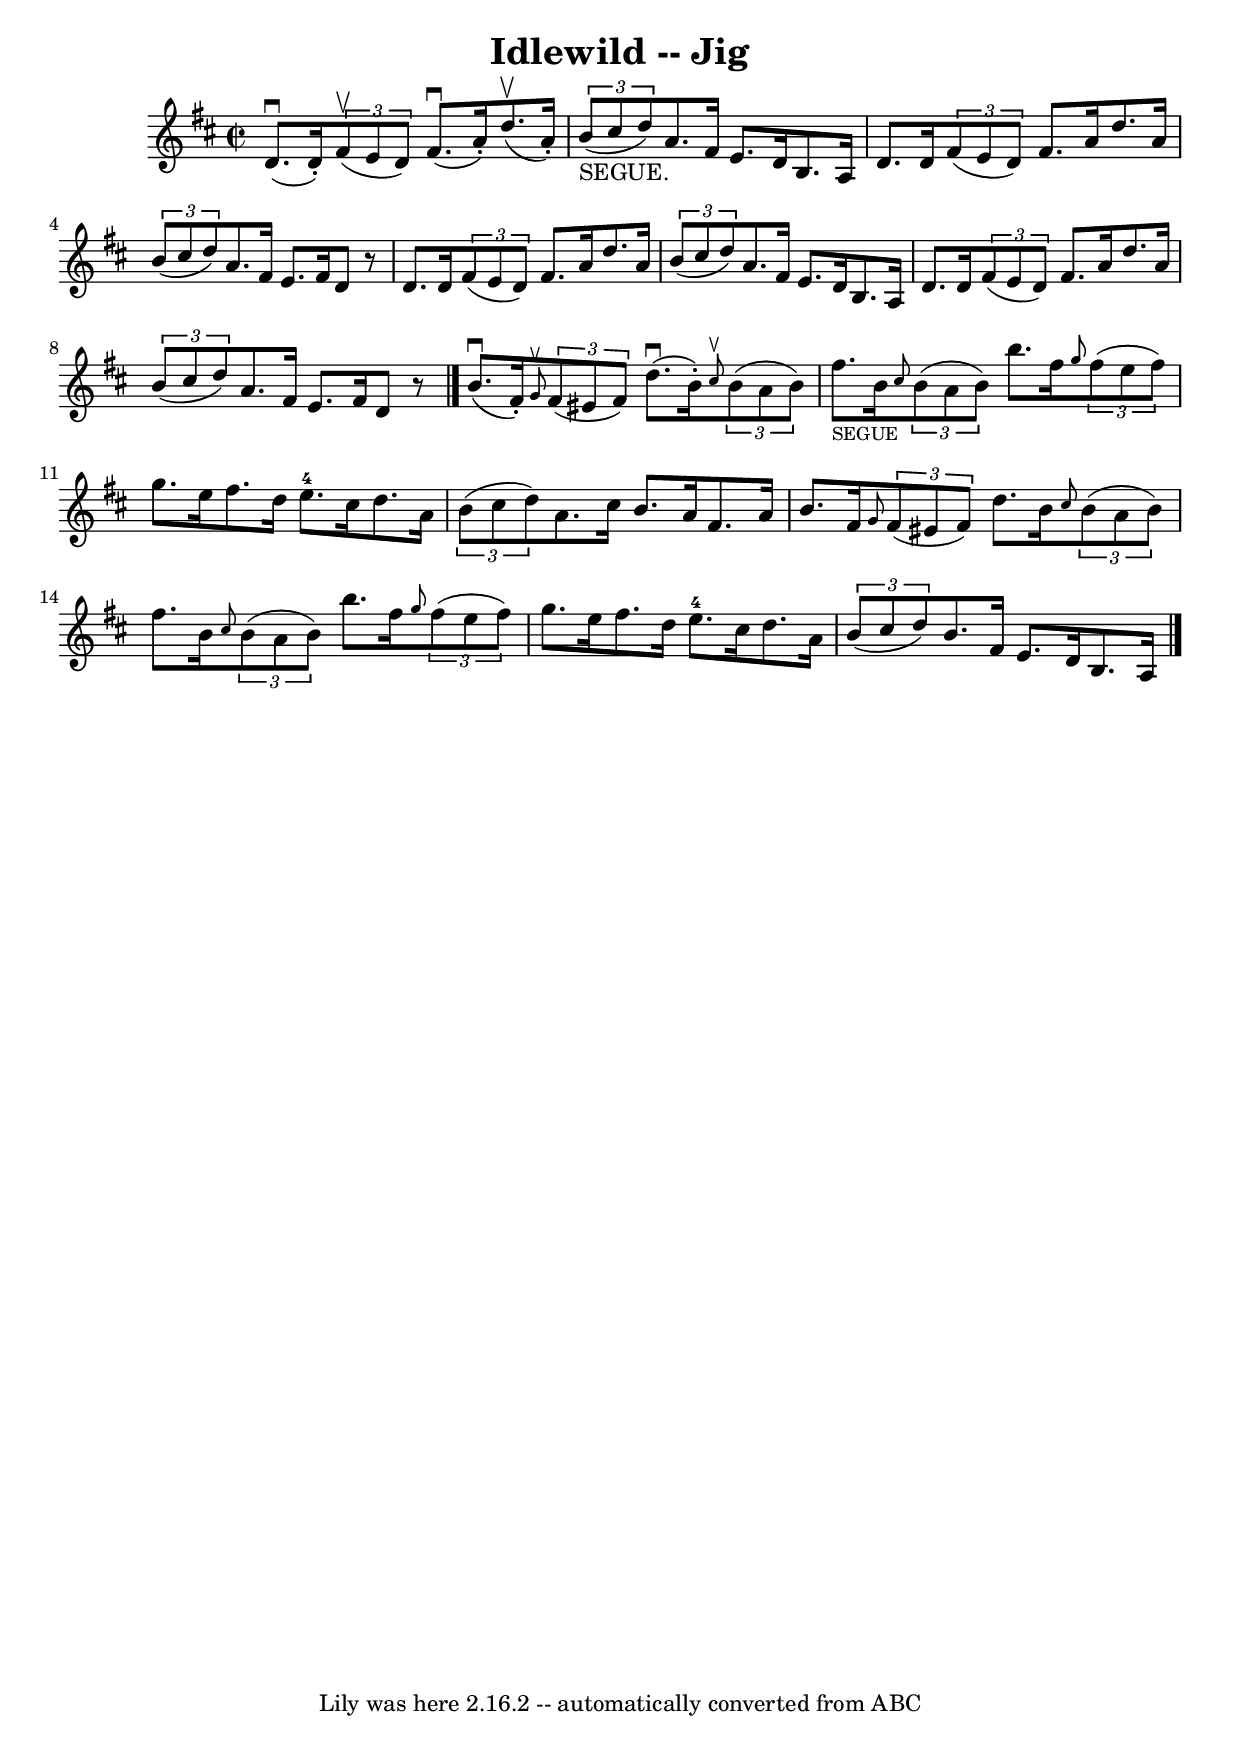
\version "2.16.2"
\include "Mammoth.ily"
\header {
  %% book = "Ryan's Mammoth Collection"
  crossRefNumber = "1"
  footnotes = "\\\\113 631"
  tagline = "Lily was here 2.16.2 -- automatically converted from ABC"
  title = "Idlewild -- Jig"

}
voicedefault =  {


  \override Staff.TimeSignature #'style = #'C
  \time 2/2 
  \key d \major
  d'8.^\downbow(d'16-.)   \times 2/3 { fis'8 
					^\upbow(e'8 d'8) 
				      } fis'8.^\downbow(a'16-.) d''8.^\upbow(
  a'16-.)   |
  \times 2/3 { b'8_"SEGUE."(cis''8 d''8) 
	     }  
  a'8. fis'16 e'8. d'16 b8. a16    |
  d'8. d'16    
  \times 2/3 { fis'8 (e'8 d'8) 
	     } fis'8. a'16 d''8. a'16    
  |
  \times 2/3 { b'8 (cis''8 d''8) 
	     } a'8. fis'16 e'8. 
  fis'16 d'8    r8   |
  d'8. d'16    \times 2/3 { fis'8 (
			    e'8 d'8) 
			  } fis'8. a'16 d''8. a'16    |
  \times 2/3 {   
    b'8 (cis''8 d''8) 
  } a'8. fis'16 e'8. d'16 b8. a16    
  |
  d'8. d'16    \times 2/3 { fis'8 (e'8 d'8) 
			  } fis'8.   
  a'16 d''8. a'16    |
  \times 2/3 { b'8 (cis''8 d''8  
	-) 
	     } a'8. fis'16 e'8. fis'16 d'8    r8   \bar "|." b'8.^\downbow(fis'16-.)   \grace { g'8^\upbow 
				}   \times 2/3 { fis'8 (
						 eis'8 fis'8) 
					       } d''8.^\downbow(b'16-.)   \grace { cis''8 
										   ^\upbow 
										  }   \times 2/3 { b'8 (a'8 b'8) 
												 }   |
  fis''8. 
  _\segue b'16  \grace { cis''8  
		       }   \times 2/3 { b'8 (a'8 b'8) 

				      } b''8. fis''16  \grace { g''8  
							      }   \times 2/3 { fis''8 (e''8    
									       fis''8) 
									     }   |
  g''8. e''16 fis''8. d''16 e''8.-4 cis''16 d''8. a'16    |
  \times 2/3 { b'8 (cis''8    
	       d''8) 
	     } a'8. cis''16 b'8. a'16 fis'8. a'16    |
  
  b'8. fis'16  \grace { g'8  
		      }   \times 2/3 { fis'8 (eis'8 fis'8  
				-) 
				     } d''8. b'16  \grace { cis''8  
							  }   \times 2/3 { b'8 (a'8 b'8 
									   ) 
									 }   |
  fis''8. b'16  \grace { cis''8  
		       }   \times 2/3 { b'8 
					(a'8 b'8) 
				      } b''8. fis''16  \grace { g''8  
							      }   \times 2/3 {   
								fis''8 (e''8 fis''8) 
							      }   |
  g''8. e''16 fis''8.    
  d''16 e''8.-4 cis''16 d''8. a'16    |
  \times 2/3 {   
    b'8 (cis''8 d''8) 
  } b'8. fis'16 e'8. d'16 b8. a16     
  \bar "|."   

}

\score{
  <<

    \context Staff="default"
    {
      \voicedefault 
      
    }

  >>
  \layout {
    
  }
  \midi {
  }

}
